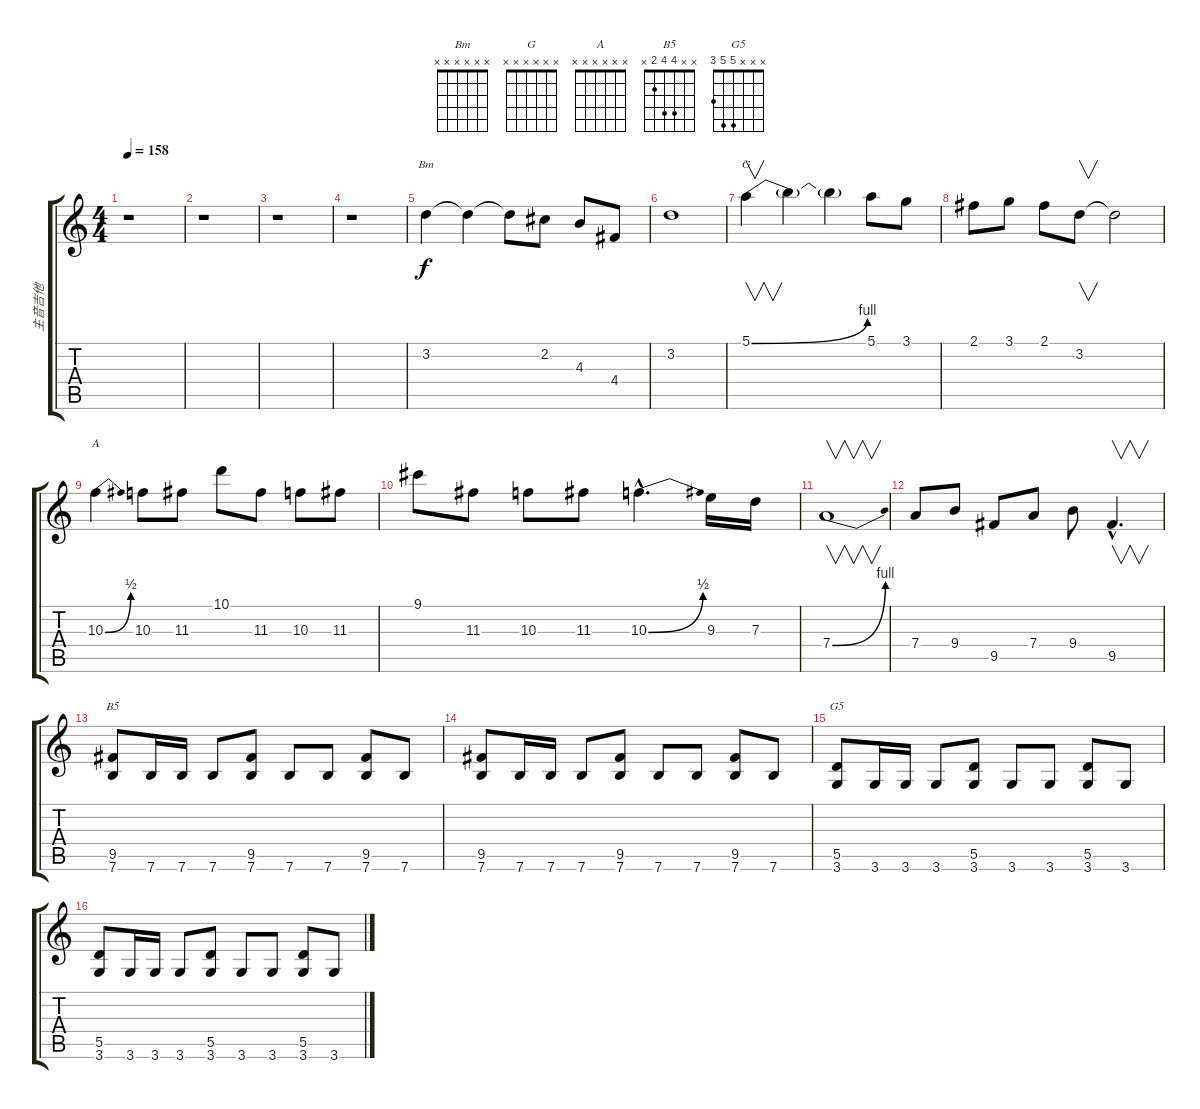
\track ("主音吉他" "主音吉他") {instrument distortionguitar}
\staff {score tabs}
\tuning (E4 B3 G3 D3 A2 E2) {hide}
\chord ("Bm" x x x x x x) {firstfret 0}
\chord ("G" x x x x x x) {firstfret 0}
\chord ("A" x x x x x x) {firstfret 0}
\chord ("B5" x x 4 4 2 x)
\chord ("G5" x x x 5 5 3)
\ts (4 4)
\tempo 158
\clef g2
\ks c
r.1{dy f instrument distortionguitar} |
r.1 |
r.1 |
r.1 |
3.2.4{ch "Bm"} 3.2{t}.4 3.2{t}.8 2.2.8 4.3.8 4.4.8 |
3.2.1 |
5.1{be (bend 0 0 60 4)}.4{v ch "G"} 5.1{t}.4 5.1{t}.4 5.1.8 3.1.8 |
2.1.8 3.1.8 2.1.8 3.2.8{v} 3.2{t}.2 |
10.3{be (bend 0 0 60 2)}.4{ch "A"} 10.3.8 11.3.8 10.1.8 11.3.8 10.3.8 11.3.8 |
9.1.8 11.3.8 10.3.8 11.3.8 10.3{be (bend 0 0 60 2) hac}.4{d} 9.3.16 7.3.16 |
7.4{be (bend 0 0 60 4)}.1{v} |
7.4.8 9.4.8 9.5.8 7.4.8 9.4.8 9.5{hac}.4{v d} |
(9.5 7.6).8{ch "B5"} 7.6.16 7.6.16 7.6.8 (9.5 7.6).8 7.6.8 7.6.8 (9.5 7.6).8 7.6.8 |
(9.5 7.6).8 7.6.16 7.6.16 7.6.8 (9.5 7.6).8 7.6.8 7.6.8 (9.5 7.6).8 7.6.8 |
(5.5 3.6).8{ch "G5"} 3.6.16 3.6.16 3.6.8 (5.5 3.6).8 3.6.8 3.6.8 (5.5 3.6).8 3.6.8 |
(5.5 3.6).8 3.6.16 3.6.16 3.6.8 (5.5 3.6).8 3.6.8 3.6.8 (5.5 3.6).8 3.6.8
